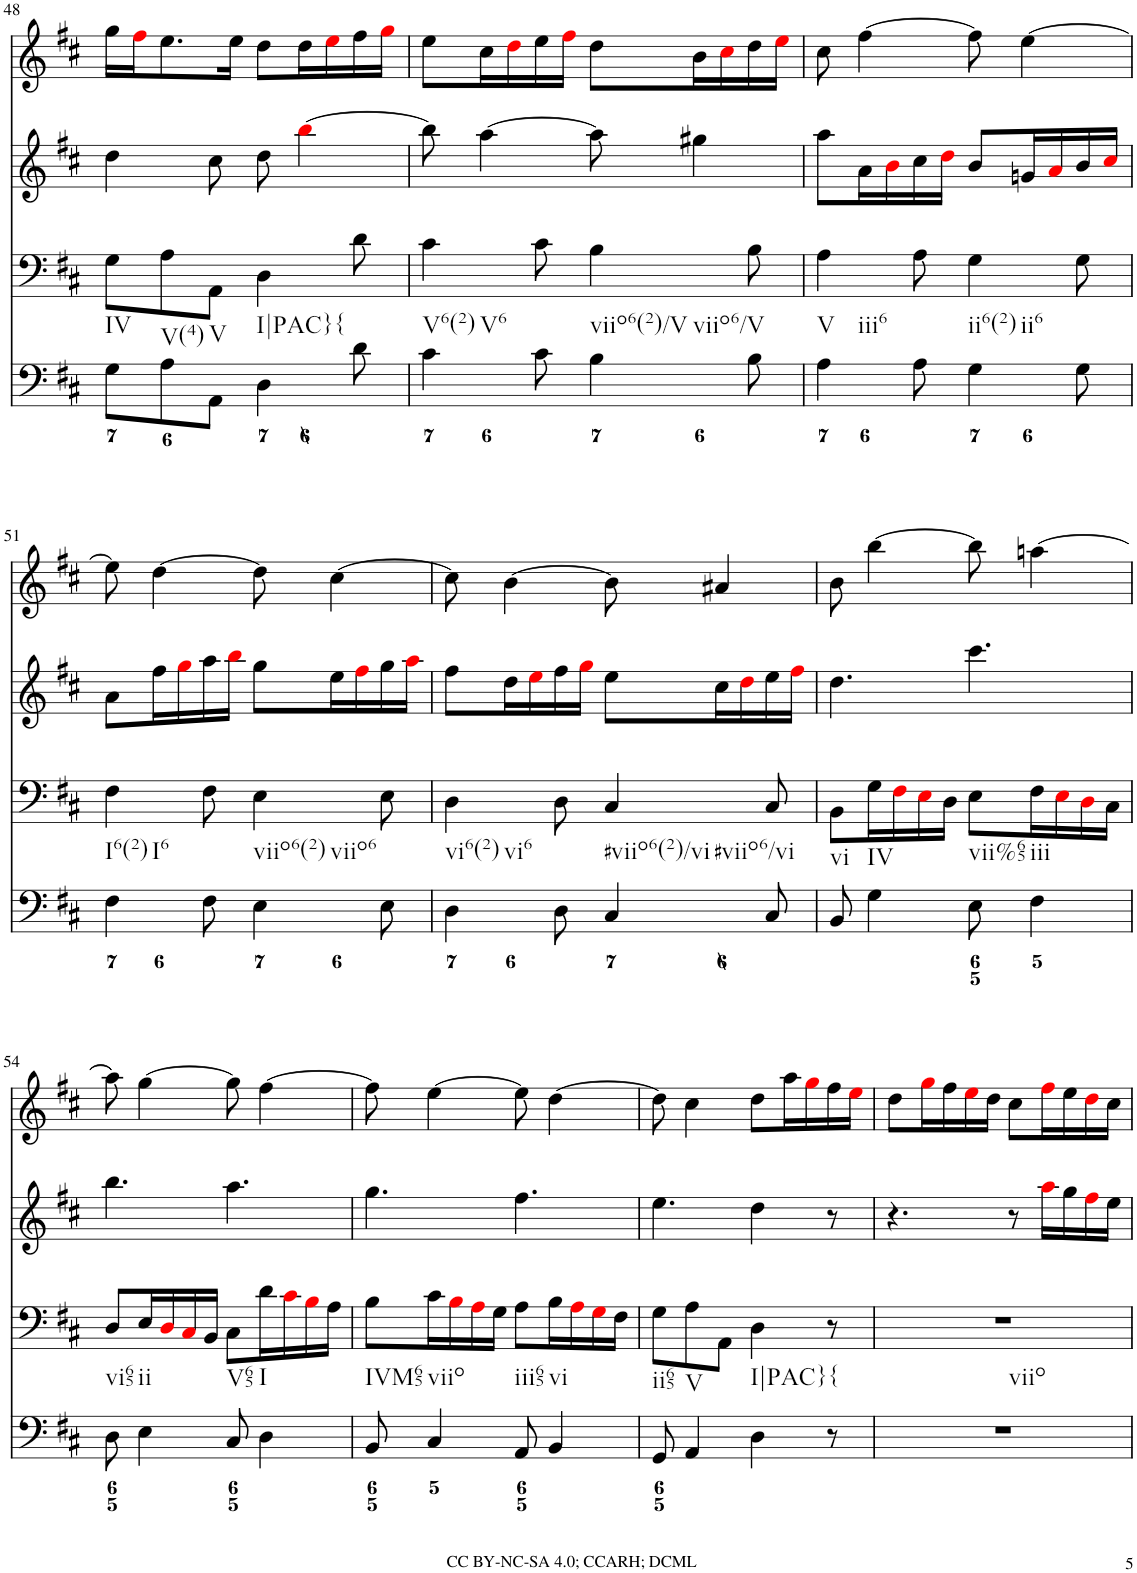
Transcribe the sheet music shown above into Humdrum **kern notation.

**kern	**kern	**kern	**kern
*part4	*part3	*part2	*part1
*staff4	*staff3	*staff2	*staff1
*I"violn	*I"violn	*I"cello	*I"organ
!!LO:PB:g=z
*clefF4	*clefF4	*clefG2	*clefG2
*k[f#c#]	*k[f#c#]	*k[f#c#]	*k[f#c#]
*D:	*D:	*D:	*D:
*M6/8	*M6/8	*M6/8	*M6/8
=48	=48	=48	=48
!	!LO:TX:b:t=IV	!	!
8G\L	8G\L	4dd\	16gg\LL
.	.	.	16ff#i\J
!	!LO:TX:b:t=V(4)	!	!
8A\	8A\	.	8.ee\
!	!LO:TX:b:t=V	!	!
8AA\J	8AA\J	8cc#\	.
.	.	.	16ee\Jk
!	!LO:TX:b:t=I|PAC}{	!	!
4D\	4D\	8dd\	8dd\L
.	.	[4bbi\	16dd\L
.	.	.	16eei\
8d\	8d\	.	16ff#\
.	.	.	16ggi\JJ
=49	=49	=49	=49
!	!LO:TX:b:t=V6(2)	!	!
!	!LO:TX:b:t=V6	!	!
4c#\	4c#\	8bb\]	8ee\L
.	.	[4aa\	16cc#\L
.	.	.	16ddi\
8c#\	8c#\	.	16ee\
.	.	.	16ff#i\JJ
!	!LO:TX:b:t=viio6(2)/V	!	!
!	!LO:TX:b:t=viio6/V	!	!
4B\	4B\	8aa\]	8dd\L
.	.	4gg#X\	16b\L
.	.	.	16cc#i\
8B\	8B\	.	16dd\
.	.	.	16eei\JJ
=50	=50	=50	=50
!	!LO:TX:b:t=V	!	!
!	!LO:TX:b:t=iii6	!	!
4A\	4A\	8aa\L	8cc#\
.	.	16a\L	[4ff#\
.	.	16bi\	.
8A\	8A\	16cc#\	.
.	.	16ddi\JJ	.
!	!LO:TX:b:t=ii6(2)	!	!
!	!LO:TX:b:t=ii6	!	!
4G\	4G\	8b/L	8ff#\]
.	.	16gn/L	[4ee\
.	.	16ai/	.
8G\	8G\	16b/	.
.	.	16cc#i/JJ	.
!!LO:LB:g=z
=51	=51	=51	=51
!	!LO:TX:b:t=I6(2)	!	!
!	!LO:TX:b:t=I6	!	!
4F#\	4F#\	8a\L	8ee\]
.	.	16ff#\L	[4dd\
.	.	16ggi\	.
8F#\	8F#\	16aa\	.
.	.	16bbi\JJ	.
!	!LO:TX:b:t=viio6(2)	!	!
!	!LO:TX:b:t=viio6	!	!
4E\	4E\	8gg\L	8dd\]
.	.	16ee\L	[4cc#\
.	.	16ff#i\	.
8E\	8E\	16gg\	.
.	.	16aai\JJ	.
=52	=52	=52	=52
!	!LO:TX:b:t=vi6(2)	!	!
!	!LO:TX:b:t=vi6	!	!
4D\	4D\	8ff#\L	8cc#\]
.	.	16dd\L	[4b\
.	.	16eei\	.
8D\	8D\	16ff#\	.
.	.	16ggi\JJ	.
!	!LO:TX:b:t=#viio6(2)/vi	!	!
!	!LO:TX:b:t=#viio6/vi	!	!
4C#/	4C#/	8ee\L	8b\]
.	.	16cc#\L	4a#X/
.	.	16ddi\	.
8C#/	8C#/	16ee\	.
.	.	16ff#i\JJ	.
=53	=53	=53	=53
!	!LO:TX:b:t=vi	!	!
8BB/	8BB\L	4.dd\	8b\
!	!LO:TX:b:t=IV	!	!
4G\	16G\L	.	[4bb\
.	16F#i\	.	.
.	16Ei\	.	.
.	16D\JJ	.	.
!	!LO:TX:b:t=vii%65	!	!
8E\	8E\L	4.ccc#\	8bb\]
!	!LO:TX:b:t=iii	!	!
4F#\	16F#\L	.	[4aan\
.	16Ei\	.	.
.	16Di\	.	.
.	16C#\JJ	.	.
!!LO:LB:g=z
=54	=54	=54	=54
!	!LO:TX:b:t=vi65	!	!
8D\	8D/L	4.bb\	8aa\]
!	!LO:TX:b:t=ii	!	!
4E\	16E/L	.	[4gg\
.	16Di/	.	.
.	16C#i/	.	.
.	16BB/JJ	.	.
!	!LO:TX:b:t=V65	!	!
8C#/	8C#\L	4.aa\	8gg\]
!	!LO:TX:b:t=I	!	!
4D\	16d\L	.	[4ff#\
.	16c#i\	.	.
.	16Bi\	.	.
.	16A\JJ	.	.
=55	=55	=55	=55
!	!LO:TX:b:t=IVM65	!	!
8BB/	8B\L	4.gg\	8ff#\]
!	!LO:TX:b:t=viio	!	!
4C#/	16c#\L	.	[4ee\
.	16Bi\	.	.
.	16Ai\	.	.
.	16G\JJ	.	.
!	!LO:TX:b:t=iii65	!	!
8AA/	8A\L	4.ff#\	8ee\]
!	!LO:TX:b:t=vi	!	!
4BB/	16B\L	.	[4dd\
.	16Ai\	.	.
.	16Gi\	.	.
.	16F#\JJ	.	.
=56	=56	=56	=56
!	!LO:TX:b:t=ii65	!	!
8GG/	8G\L	4.ee\	8dd\]
!	!LO:TX:b:t=V	!	!
4AA/	8A\	.	4cc#\
.	8AA\J	.	.
!	!LO:TX:b:t=I|PAC}{	!	!
4D\	4D\	4dd\	8dd\L
.	.	.	16aa\L
.	.	.	16ggi\
8r	8r	8r	16ff#\
.	.	.	16eei\JJ
=57	=57	=57	=57
!	!LO:TX:b:t=viio	!	!
2.r	2.r	4.r	8dd\L
.	.	.	16ggi\L
.	.	.	16ff#\
.	.	.	16eei\
.	.	.	16dd\JJ
.	.	8r	8cc#\L
.	.	16aai\LL	16ff#i\L
.	.	16gg\	16ee\
.	.	16ff#i\	16ddi\
.	.	16ee\JJ	16cc#\JJ
=	=	=	=
*-	*-	*-	*-
